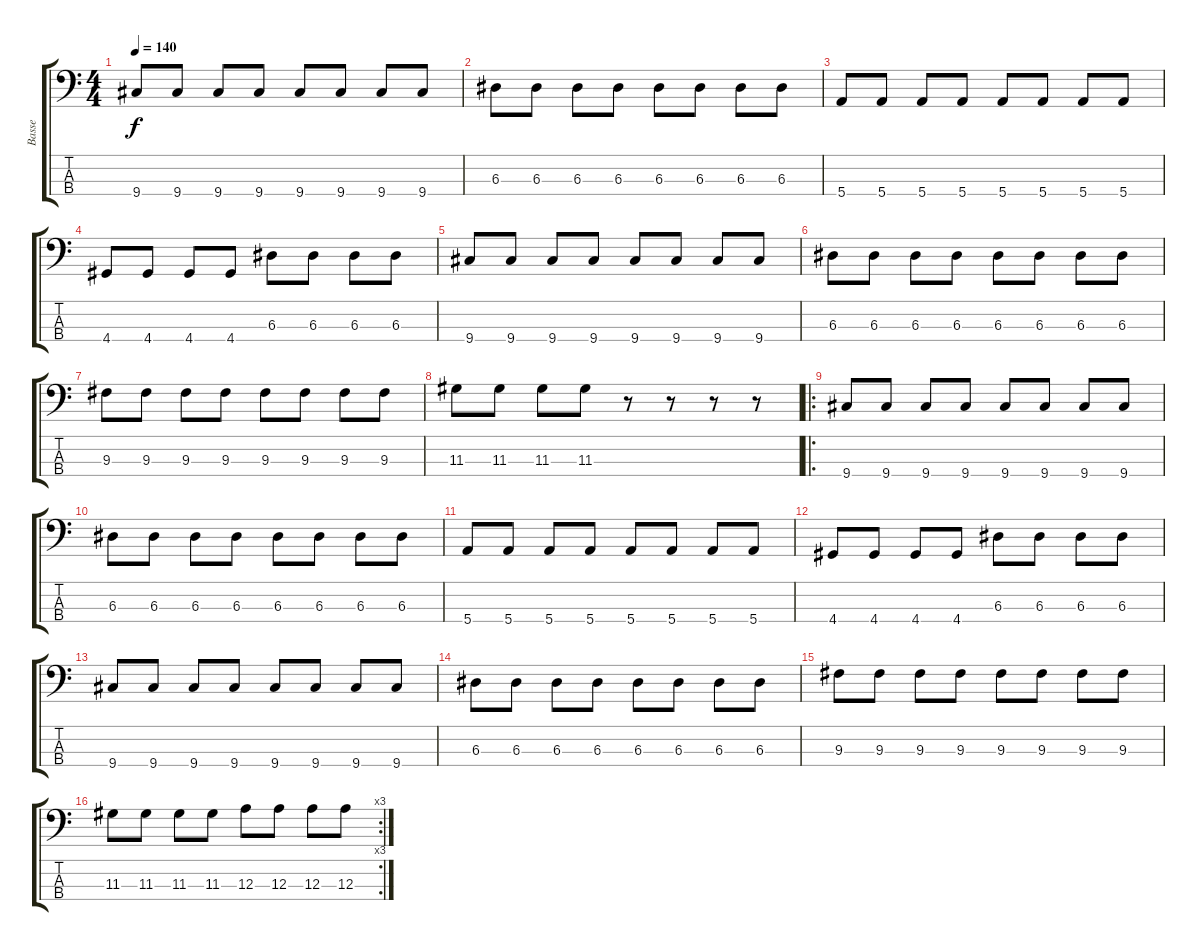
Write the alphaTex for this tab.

\track ("Basse" "Basse") {instrument electricbasspick}
\staff {score tabs}
\tuning (G2 D2 A1 E1) {hide}
\ts (4 4)
\tempo 140
\clef f4
\ks c
9.4.8{dy f} 9.4.8 9.4.8 9.4.8 9.4.8 9.4.8 9.4.8 9.4.8 |
6.3.8 6.3.8 6.3.8 6.3.8 6.3.8 6.3.8 6.3.8 6.3.8 |
5.4.8 5.4.8 5.4.8 5.4.8 5.4.8 5.4.8 5.4.8 5.4.8 |
4.4.8 4.4.8 4.4.8 4.4.8 6.3.8 6.3.8 6.3.8 6.3.8 |
9.4.8 9.4.8 9.4.8 9.4.8 9.4.8 9.4.8 9.4.8 9.4.8 |
6.3.8 6.3.8 6.3.8 6.3.8 6.3.8 6.3.8 6.3.8 6.3.8 |
9.3.8 9.3.8 9.3.8 9.3.8 9.3.8 9.3.8 9.3.8 9.3.8 |
11.3.8 11.3.8 11.3.8 11.3.8 r.8 r.8 r.8 r.8 |
\ro
9.4.8 9.4.8 9.4.8 9.4.8 9.4.8 9.4.8 9.4.8 9.4.8 |
6.3.8 6.3.8 6.3.8 6.3.8 6.3.8 6.3.8 6.3.8 6.3.8 |
5.4.8 5.4.8 5.4.8 5.4.8 5.4.8 5.4.8 5.4.8 5.4.8 |
4.4.8 4.4.8 4.4.8 4.4.8 6.3.8 6.3.8 6.3.8 6.3.8 |
9.4.8 9.4.8 9.4.8 9.4.8 9.4.8 9.4.8 9.4.8 9.4.8 |
6.3.8 6.3.8 6.3.8 6.3.8 6.3.8 6.3.8 6.3.8 6.3.8 |
9.3.8 9.3.8 9.3.8 9.3.8 9.3.8 9.3.8 9.3.8 9.3.8 |
\rc 3
11.3.8 11.3.8 11.3.8 11.3.8 12.3.8 12.3.8 12.3.8 12.3.8
